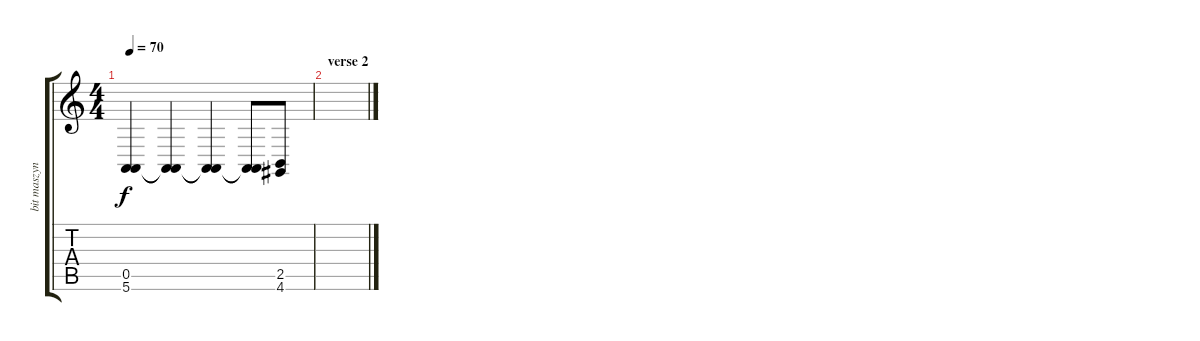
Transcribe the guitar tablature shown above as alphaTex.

\track ("bit maszyna" "bit maszyn") {instrument choiraahs}
\staff {score tabs}
\tuning (E4 B3 G3 D3 A2 E2) {hide}
\ts (4 4)
\tempo 70
\clef g2
\ks c
(0.5 5.6).4{dy f} (0.5{t} 5.6{t}).4 (0.5{t} 5.6{t}).4 (0.5{t} 5.6{t}).8 (2.5 4.6).8 |
\section ("" "verse 2")
